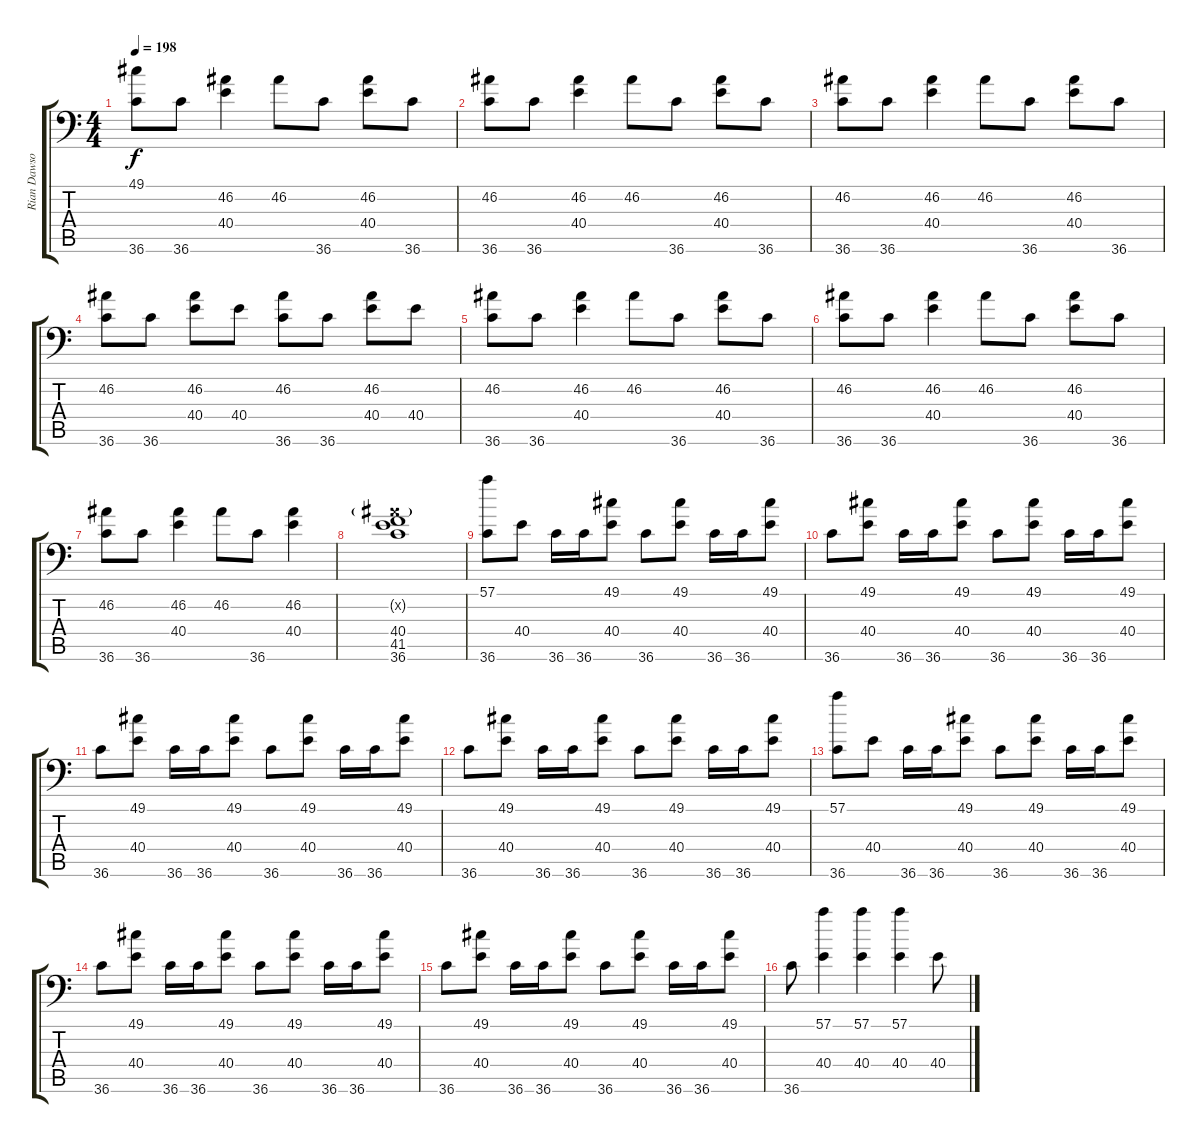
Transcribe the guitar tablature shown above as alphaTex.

\track ("Rian Dawson (Drums)" "Rian Dawso") {instrument acousticgrandpiano}
\staff {score tabs}
\tuning (C-1 C-1 C-1 C-1 C-1 C-1) {hide}
\ts (4 4)
\tempo 198
\clef f4
\ks c
(49.1 36.6).8{dy f} 36.6.8 (46.2 40.4).4 46.2.8 36.6.8 (46.2 40.4).8 36.6.8 |
(46.2 36.6).8 36.6.8 (46.2 40.4).4 46.2.8 36.6.8 (46.2 40.4).8 36.6.8 |
(46.2 36.6).8 36.6.8 (46.2 40.4).4 46.2.8 36.6.8 (46.2 40.4).8 36.6.8 |
(46.2 36.6).8 36.6.8 (46.2 40.4).8 40.4.8 (46.2 36.6).8 36.6.8 (46.2 40.4).8 40.4.8 |
(46.2 36.6).8 36.6.8 (46.2 40.4).4 46.2.8 36.6.8 (46.2 40.4).8 36.6.8 |
(46.2 36.6).8 36.6.8 (46.2 40.4).4 46.2.8 36.6.8 (46.2 40.4).8 36.6.8 |
(46.2 36.6).8 36.6.8 (46.2 40.4).4 46.2.8 36.6.8 (46.2 40.4).4 |
(46.2{g x} 40.4 41.5 36.6).1 |
(57.1 36.6).8 40.4.8 36.6.16 36.6.16 (49.1 40.4).8 36.6.8 (49.1 40.4).8 36.6.16 36.6.16 (49.1 40.4).8 |
36.6.8 (49.1 40.4).8 36.6.16 36.6.16 (49.1 40.4).8 36.6.8 (49.1 40.4).8 36.6.16 36.6.16 (49.1 40.4).8 |
36.6.8 (49.1 40.4).8 36.6.16 36.6.16 (49.1 40.4).8 36.6.8 (49.1 40.4).8 36.6.16 36.6.16 (49.1 40.4).8 |
36.6.8 (49.1 40.4).8 36.6.16 36.6.16 (49.1 40.4).8 36.6.8 (49.1 40.4).8 36.6.16 36.6.16 (49.1 40.4).8 |
(57.1 36.6).8 40.4.8 36.6.16 36.6.16 (49.1 40.4).8 36.6.8 (49.1 40.4).8 36.6.16 36.6.16 (49.1 40.4).8 |
36.6.8 (49.1 40.4).8 36.6.16 36.6.16 (49.1 40.4).8 36.6.8 (49.1 40.4).8 36.6.16 36.6.16 (49.1 40.4).8 |
36.6.8 (49.1 40.4).8 36.6.16 36.6.16 (49.1 40.4).8 36.6.8 (49.1 40.4).8 36.6.16 36.6.16 (49.1 40.4).8 |
36.6.8 (57.1 40.4).4 (57.1 40.4).4 (57.1 40.4).4 40.4.8
